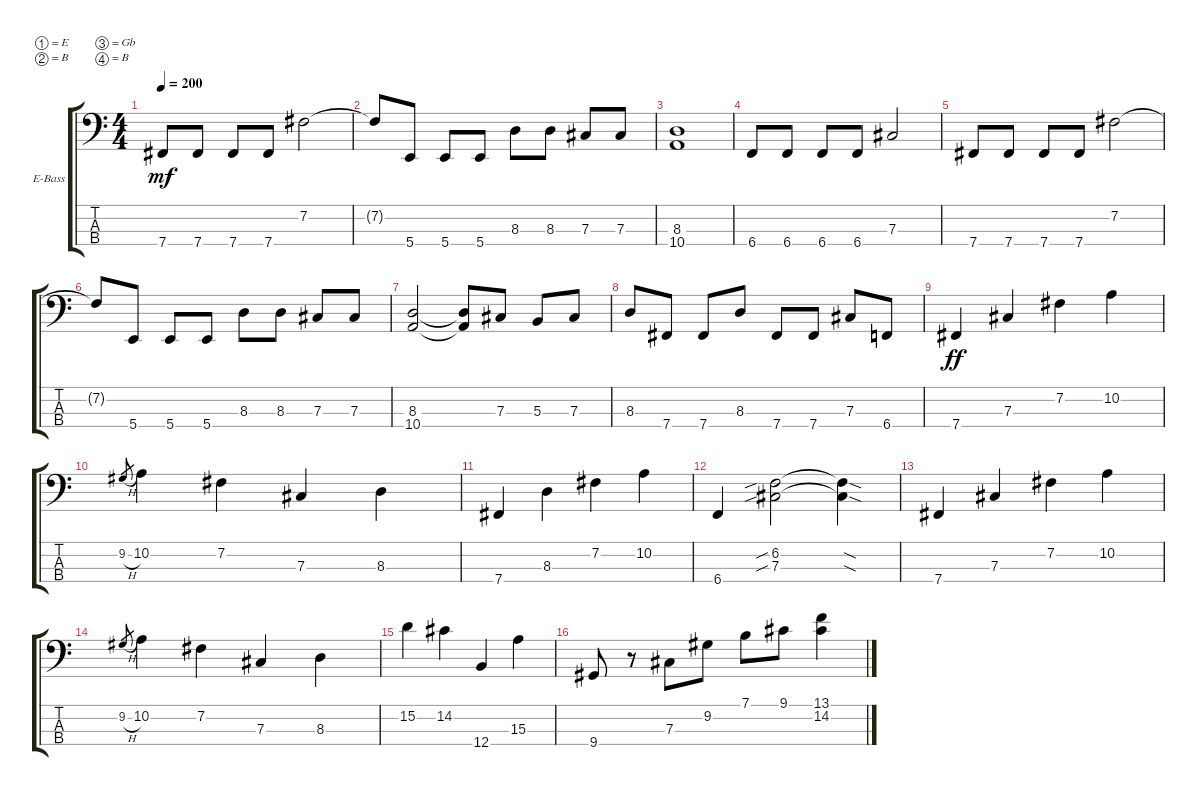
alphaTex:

\bracketExtendMode groupsimilarinstruments
\firstSystemTrackNameOrientation horizontal
\otherSystemsTrackNameOrientation horizontal
\track ("Electric Bass" "E-Bass") {instrument electricbassfinger}
\staff {score tabs}
\tuning (E2 B1 Gb1 B0)
\ts (4 4)
\tempo 200
\clef f4
\scale
0.333333
\ks c
7.4.8{dy mf} 7.4.8 7.4.8 7.4.8 7.2.2 |
\scale
0.333333 7.2{t}.8 5.4.8 5.4.8 5.4.8 8.3.8 8.3.8 7.3.8 7.3.8 |
\scale
0.333333 (8.3 10.4).1 |
\scale
0.333333 6.4.8 6.4.8 6.4.8 6.4.8 7.3.2 |
\scale
0.333333 7.4.8 7.4.8 7.4.8 7.4.8 7.2.2 |
\scale
0.333333 7.2{t}.8 5.4.8 5.4.8 5.4.8 8.3.8 8.3.8 7.3.8 7.3.8 |
\scale
0.333333 (8.3 10.4).2 (8.3{t} 10.4{t}).8 7.3.8 5.3.8 7.3.8 |
\scale
0.333333 8.3.8 7.4.8 7.4.8 8.3.8 7.4.8 7.4.8 7.3.8 6.4.8 |
\scale
0.333333 7.4.4{dy ff} 7.3.4 7.2.4 10.2.4 |
\scale
0.333333 9.2{h}.8{gr} 10.2.4 7.2.4 7.3.4 8.3.4 |
\scale
0.333333 7.4.4 8.3.4 7.2.4 10.2.4 |
\scale
0.333333 6.4.4 (7.3{sib} 6.2{sib}).2 (6.2{sod t} 7.3{sod t}).4 |
\scale
0.333333 7.4.4 7.3.4 7.2.4 10.2.4 |
\scale
0.333333 9.2{h}.8{gr} 10.2.4 7.2.4 7.3.4 8.3.4 |
\scale
0.333333 15.2.4 14.2.4 12.4.4 15.3.4 |
\scale
0.333333 9.4.8 r.8 7.3.8 9.2.8 7.1.8 9.1.8 (13.1 14.2).4
